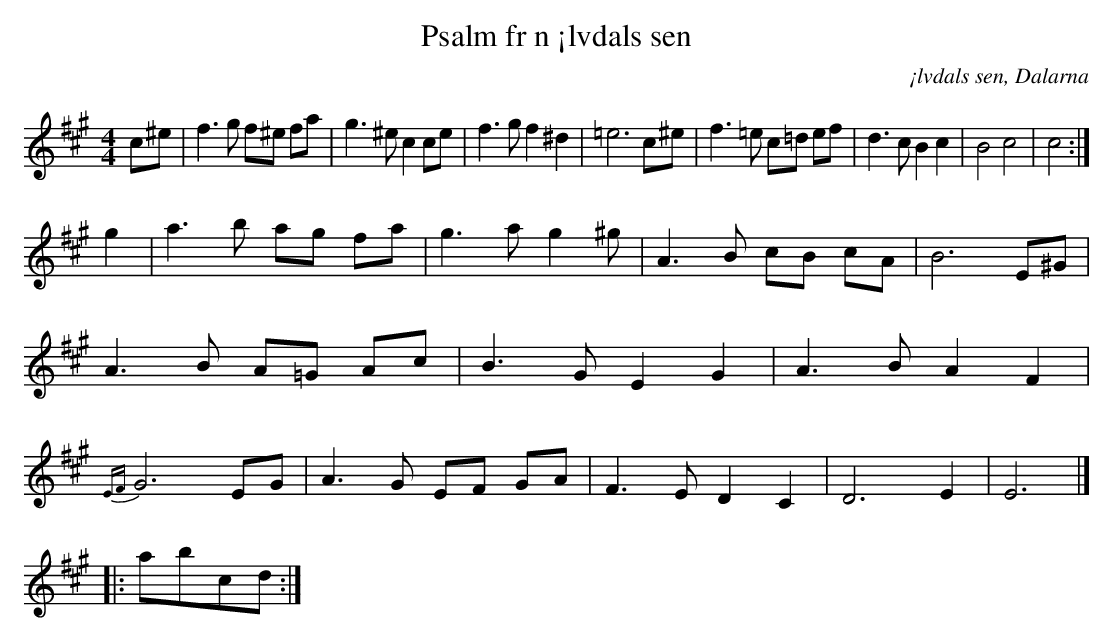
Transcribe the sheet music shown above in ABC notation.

X:1
T:Psalm fr n ¡lvdals sen
O:¡lvdals sen, Dalarna
M:4/4
L:1/8
K:A
c^e | f3 g f^e fa | g3 ^e c2 ce | f3 g f2 ^d2 | =e6 c^e | f3=e c=d ef | d3c B2 c2 | B4c4 | c4 :|]
g2 | a3b ag fa | g3ag2^g | A3B cB cA | B6E^G | A3B A=G Ac| B3G E2G2| A3BA2 F2| {EF}G6EG| A3G EF GA | F3ED2C2 | D6E2 | E6 |]
|: abcd :|
